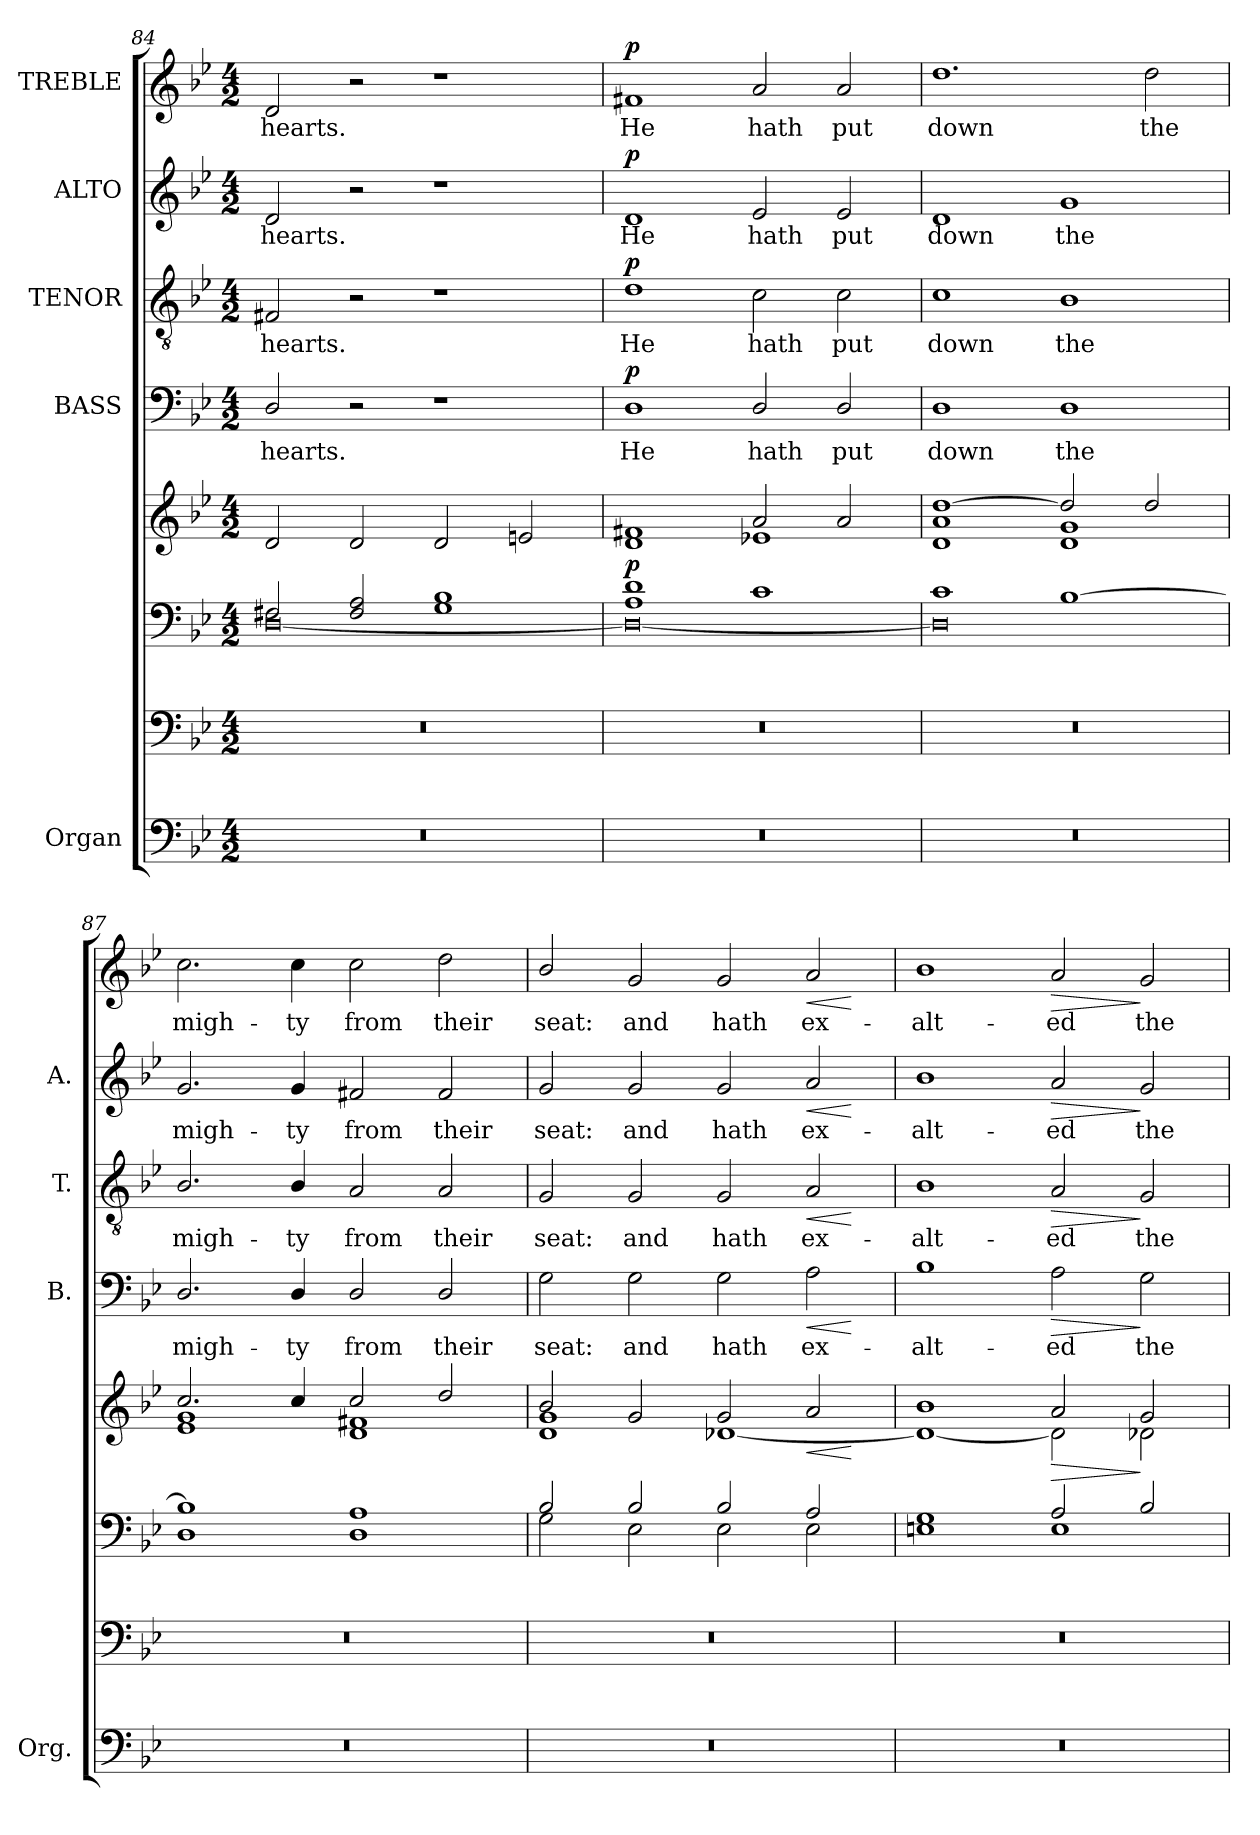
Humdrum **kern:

**kern	**kern	**kern	**kern	**dynam	**kern	**text	**dynam	**kern	**text	**dynam	**kern	**text	**dynam	**kern	**text	**dynam
*part5	*part5	*part5	*part5	*part5	*part4	*part4	*part4	*part3	*part3	*part3	*part2	*part2	*part2	*part1	*part1	*part1
*staff8	*staff7	*staff6	*staff5	*staff5/6/7/8	*staff4	*staff4	*staff4	*staff3	*staff3	*staff3	*staff2	*staff2	*staff2	*staff1	*staff1	*staff1
*I"Organ	*	*	*	*	*I"BASS	*	*	*I"TENOR	*	*	*I"ALTO	*	*	*I"TREBLE	*	*
*I'Org.	*	*	*	*	*I'B.	*	*	*I'T.	*	*	*I'A.	*	*	*	*	*
*clefF4	*clefF4	*clefF4	*clefG2	*	*clefF4	*	*	*clefGv2	*	*	*clefG2	*	*	*clefG2	*	*
*	*	*	*	*	*	*	*	*ITrd7c12	*	*	*	*	*	*	*	*
*k[b-e-]	*k[b-e-]	*k[b-e-]	*k[b-e-]	*	*k[b-e-]	*	*	*k[b-e-]	*	*	*k[b-e-]	*	*	*k[b-e-]	*	*
*B-:	*B-:	*B-:	*B-:	*	*B-:	*	*	*B-:	*	*	*B-:	*	*	*B-:	*	*
*M4/2	*M4/2	*M4/2	*M4/2	*	*M4/2	*	*	*M4/2	*	*	*M4/2	*	*	*M4/2	*	*
=84	=84	=84	=84	=84	=84	=84	=84	=84	=84	=84	=84	=84	=84	=84	=84	=84
!LO:N:vis=1	!LO:N:vis=1	!	!	!	!	!	!	!	!	!	!	!	!	!	!	!
*	*	*^	*	*	*	*	*	*	*	*	*	*	*	*	*	*
!	!	!	!	!	!	!	!LO:LY:b:color=#000000	!	!	!	!	!	!	!	!	!	!
!	!	!	!	!	!	!	!	!	!	!LO:LY:b:color=#000000	!	!	!	!	!	!	!
!	!	!	!	!	!	!	!	!	!	!	!	!	!LO:LY:b:color=#000000	!	!	!	!
!	!	!	!	!	!	!	!	!	!	!	!	!	!	!	!	!LO:LY:b:color=#000000	!
0r	0r	2F#Xi/	[0Di	2di/	.	2Di/	hearts.	.	2FF#Xi/	hearts.	.	2di/	hearts.	.	2di/	hearts.	.
.	.	2F#i/ 2Ai	.	2di/	.	2r	.	.	2r	.	.	2r	.	.	2r	.	.
.	.	1Gi 1B-i	.	2di/	.	1r	.	.	1r	.	.	1r	.	.	1r	.	.
.	.	.	.	2eni/	.	.	.	.	.	.	.	.	.	.	.	.	.
=85	=85	=85	=85	=85	=85	=85	=85	=85	=85	=85	=85	=85	=85	=85	=85	=85	=85
!LO:N:vis=1	!LO:N:vis=1	!	!	!	!	!	!	!	!	!	!	!	!	!	!	!	!
*	*	*	*	*^	*	*	*	*	*	*	*	*	*	*	*	*	*
!	!	!	!	!	!	!	!	!LO:LY:b:color=#000000	!	!	!	!	!	!	!	!	!	!
!	!	!	!	!	!	!	!	!	!	!	!LO:LY:b:color=#000000	!	!	!	!	!	!	!
!	!	!	!	!	!	!	!	!	!	!	!	!	!	!LO:LY:b:color=#000000	!	!	!	!
!	!	!	!	!	!	!	!	!	!	!	!	!	!	!	!	!	!LO:LY:b:color=#000000	!
0r	0r	1Ai 1di	0Di_	1f#Xi	1di	p	1Di	He	p	1Di	He	p	1di	He	p	1f#Xi	He	p
!	!	!	!	!	!	!	!	!LO:LY:b:color=#000000	!	!	!	!	!	!	!	!	!	!
!	!	!	!	!	!	!	!	!	!	!	!LO:LY:b:color=#000000	!	!	!	!	!	!	!
!	!	!	!	!	!	!	!	!	!	!	!	!	!	!LO:LY:b:color=#000000	!	!	!	!
!	!	!	!	!	!	!	!	!	!	!	!	!	!	!	!	!	!LO:LY:b:color=#000000	!
.	.	1ci	.	2ai/	1e-Xi	.	2Di/	hath	.	2Ci\	hath	.	2e-i/	hath	.	2ai/	hath	.
!	!	!	!	!	!	!	!	!LO:LY:b:color=#000000	!	!	!	!	!	!	!	!	!	!
!	!	!	!	!	!	!	!	!	!	!	!LO:LY:b:color=#000000	!	!	!	!	!	!	!
!	!	!	!	!	!	!	!	!	!	!	!	!	!	!LO:LY:b:color=#000000	!	!	!	!
!	!	!	!	!	!	!	!	!	!	!	!	!	!	!	!	!	!LO:LY:b:color=#000000	!
.	.	.	.	2ai/	.	.	2Di/	put	.	2Ci\	put	.	2e-i/	put	.	2ai/	put	.
=86	=86	=86	=86	=86	=86	=86	=86	=86	=86	=86	=86	=86	=86	=86	=86	=86	=86	=86
!LO:N:vis=1	!LO:N:vis=1	!	!	!	!	!	!	!	!	!	!	!	!	!	!	!	!	!
!	!	!	!	!	!	!	!	!LO:LY:b:color=#000000	!	!	!	!	!	!	!	!	!	!
!	!	!	!	!	!	!	!	!	!	!	!LO:LY:b:color=#000000	!	!	!	!	!	!	!
!	!	!	!	!	!	!	!	!	!	!	!	!	!	!LO:LY:b:color=#000000	!	!	!	!
!	!	!	!	!	!	!	!	!	!	!	!	!	!	!	!	!	!LO:LY:b:color=#000000	!
0r	0r	1ci	0Di]	[1ddi	1di 1ai	.	1Di	down	.	1Ci	down	.	1di	down	.	1.ddi	down	.
!	!	!	!	!	!	!	!	!LO:LY:b:color=#000000	!	!	!	!	!	!	!	!	!	!
!	!	!	!	!	!	!	!	!	!	!	!LO:LY:b:color=#000000	!	!	!	!	!	!	!
!	!	!	!	!	!	!	!	!	!	!	!	!	!	!LO:LY:b:color=#000000	!	!	!	!
.	.	[1B-i	.	2ddi/]	1di 1gi	.	1Di	the	.	1BB-i	the	.	1gi	the	.	.	.	.
!	!	!	!	!	!	!	!	!	!	!	!	!	!	!	!	!	!LO:LY:b:color=#000000	!
.	.	.	.	2ddi/	.	.	.	.	.	.	.	.	.	.	.	2ddi\	the	.
=87	=87	=87	=87	=87	=87	=87	=87	=87	=87	=87	=87	=87	=87	=87	=87	=87	=87	=87
!LO:N:vis=1	!LO:N:vis=1	!	!	!	!	!	!	!	!	!	!	!	!	!	!	!	!	!
!	!	!	!	!	!	!	!	!LO:LY:b:color=#000000	!	!	!	!	!	!	!	!	!	!
!	!	!	!	!	!	!	!	!	!	!	!LO:LY:b:color=#000000	!	!	!	!	!	!	!
!	!	!	!	!	!	!	!	!	!	!	!	!	!	!LO:LY:b:color=#000000	!	!	!	!
!	!	!	!	!	!	!	!	!	!	!	!	!	!	!	!	!	!LO:LY:b:color=#000000	!
0r	0r	1B-i]	1Di	2.cci/	1e-i 1gi	.	2.Di/	migh-	.	2.BB-i/	migh-	.	2.gi/	migh-	.	2.cci\	migh-	.
!	!	!	!	!	!	!	!	!LO:LY:b:color=#000000	!	!	!	!	!	!	!	!	!	!
!	!	!	!	!	!	!	!	!	!	!	!LO:LY:b:color=#000000	!	!	!	!	!	!	!
!	!	!	!	!	!	!	!	!	!	!	!	!	!	!LO:LY:b:color=#000000	!	!	!	!
!	!	!	!	!	!	!	!	!	!	!	!	!	!	!	!	!	!LO:LY:b:color=#000000	!
.	.	.	.	4cci/	.	.	4Di/	-ty	.	4BB-i/	-ty	.	4gi/	-ty	.	4cci\	-ty	.
!	!	!	!	!	!	!	!	!LO:LY:b:color=#000000	!	!	!	!	!	!	!	!	!	!
!	!	!	!	!	!	!	!	!	!	!	!LO:LY:b:color=#000000	!	!	!	!	!	!	!
!	!	!	!	!	!	!	!	!	!	!	!	!	!	!LO:LY:b:color=#000000	!	!	!	!
!	!	!	!	!	!	!	!	!	!	!	!	!	!	!	!	!	!LO:LY:b:color=#000000	!
.	.	1Ai	1Di	2cci/	1di 1f#Xi	.	2Di/	from	.	2AAi/	from	.	2f#Xi/	from	.	2cci\	from	.
!	!	!	!	!	!	!	!	!LO:LY:b:color=#000000	!	!	!	!	!	!	!	!	!	!
!	!	!	!	!	!	!	!	!	!	!	!LO:LY:b:color=#000000	!	!	!	!	!	!	!
!	!	!	!	!	!	!	!	!	!	!	!	!	!	!LO:LY:b:color=#000000	!	!	!	!
!	!	!	!	!	!	!	!	!	!	!	!	!	!	!	!	!	!LO:LY:b:color=#000000	!
.	.	.	.	2ddi/	.	.	2Di/	their	.	2AAi/	their	.	2f#i/	their	.	2ddi\	their	.
!!LO:PB:g=z
=88	=88	=88	=88	=88	=88	=88	=88	=88	=88	=88	=88	=88	=88	=88	=88	=88	=88	=88
!LO:N:vis=1	!LO:N:vis=1	!	!	!	!	!	!	!	!	!	!	!	!	!	!	!	!	!
!	!	!	!	!	!	!	!	!LO:LY:b:color=#000000	!	!	!	!	!	!	!	!	!	!
!	!	!	!	!	!	!	!	!	!	!	!LO:LY:b:color=#000000	!	!	!	!	!	!	!
!	!	!	!	!	!	!	!	!	!	!	!	!	!	!LO:LY:b:color=#000000	!	!	!	!
!	!	!	!	!	!	!	!	!	!	!	!	!	!	!	!	!	!LO:LY:b:color=#000000	!
0r	0r	2B-i/	2Gi\	2b-i/	1di 1gi	.	2Gi\	seat:	.	2GGi/	seat:	.	2gi/	seat:	.	2b-i/	seat:	.
!	!	!	!	!	!	!	!	!LO:LY:b:color=#000000	!	!	!	!	!	!	!	!	!	!
!	!	!	!	!	!	!	!	!	!	!	!LO:LY:b:color=#000000	!	!	!	!	!	!	!
!	!	!	!	!	!	!	!	!	!	!	!	!	!	!LO:LY:b:color=#000000	!	!	!	!
!	!	!	!	!	!	!	!	!	!	!	!	!	!	!	!	!	!LO:LY:b:color=#000000	!
.	.	2B-i/	2E-i\	2gi/	.	.	2Gi\	and	.	2GGi/	and	.	2gi/	and	.	2gi/	and	.
!	!	!	!	!	!	!	!	!LO:LY:b:color=#000000	!	!	!	!	!	!	!	!	!	!
!	!	!	!	!	!	!	!	!	!	!	!LO:LY:b:color=#000000	!	!	!	!	!	!	!
!	!	!	!	!	!	!	!	!	!	!	!	!	!	!LO:LY:b:color=#000000	!	!	!	!
!	!	!	!	!	!	!	!	!	!	!	!	!	!	!	!	!	!LO:LY:b:color=#000000	!
.	.	2B-i/	2E-i\	2gi/	[1d-Xi	.	2Gi\	hath	.	2GGi/	hath	.	2gi/	hath	.	2gi/	hath	.
!	!	!	!	!	!	!LO:HP:b	!	!	!	!	!	!	!	!	!	!	!	!
!	!	!	!	!	!	!	!	!LO:LY:b:color=#000000	!LO:HP:b	!	!	!	!	!	!	!	!	!
!	!	!	!	!	!	!	!	!	!	!	!LO:LY:b:color=#000000	!LO:HP:b	!	!	!	!	!	!
!	!	!	!	!	!	!	!	!	!	!	!	!	!	!LO:LY:b:color=#000000	!LO:HP:b	!	!	!
!	!	!	!	!	!	!	!	!	!	!	!	!	!	!	!	!	!LO:LY:b:color=#000000	!LO:HP:b
.	.	2Ai/	2E-i\	2ai/	.	<	2Ai\	ex-	<	2AAi/	ex-	<	2ai/	ex-	<	2ai/	ex-	<
*	*	*v	*v	*	*	*	*	*	*	*	*	*	*	*	*	*	*	*
*	*	*	*v	*v	*	*	*	*	*	*	*	*	*	*	*	*	*
.	.	.	.	[	.	.	[	.	.	[	.	.	[	.	.	[
=89	=89	=89	=89	=89	=89	=89	=89	=89	=89	=89	=89	=89	=89	=89	=89	=89
!LO:N:vis=1	!LO:N:vis=1	!	!	!	!	!	!	!	!	!	!	!	!	!	!	!
*	*	*^	*^	*	*	*	*	*	*	*	*	*	*	*	*	*
!	!	!	!	!	!	!	!	!LO:LY:b:color=#000000	!	!	!	!	!	!	!	!	!	!
!	!	!	!	!	!	!	!	!	!	!	!LO:LY:b:color=#000000	!	!	!	!	!	!	!
!	!	!	!	!	!	!	!	!	!	!	!	!	!	!LO:LY:b:color=#000000	!	!	!	!
!	!	!	!	!	!	!	!	!	!	!	!	!	!	!	!	!	!LO:LY:b:color=#000000	!
0r	0r	1Gi	1Eni	1b-i	1d-i_	.	1B-i	-alt-	.	1BB-i	-alt-	.	1b-i	-alt-	.	1b-i	-alt-	.
!	!	!	!	!	!	!LO:HP:b	!	!	!	!	!	!	!	!	!	!	!	!
!	!	!	!	!	!	!	!	!LO:LY:b:color=#000000	!LO:HP:b	!	!	!	!	!	!	!	!	!
!	!	!	!	!	!	!	!	!	!	!	!LO:LY:b:color=#000000	!LO:HP:b	!	!	!	!	!	!
!	!	!	!	!	!	!	!	!	!	!	!	!	!	!LO:LY:b:color=#000000	!LO:HP:b	!	!	!
!	!	!	!	!	!	!	!	!	!	!	!	!	!	!	!	!	!LO:LY:b:color=#000000	!LO:HP:b
.	.	2Ai/	1Ei	2ai/	2d-i\]	>	2Ai\	-ed	>	2AAi/	-ed	>	2ai/	-ed	>	2ai/	-ed	>
!	!	!	!	!	!	!	!	!LO:LY:b:color=#000000	!	!	!	!	!	!	!	!	!	!
!	!	!	!	!	!	!	!	!	!	!	!LO:LY:b:color=#000000	!	!	!	!	!	!	!
!	!	!	!	!	!	!	!	!	!	!	!	!	!	!LO:LY:b:color=#000000	!	!	!	!
!	!	!	!	!	!	!	!	!	!	!	!	!	!	!	!	!	!LO:LY:b:color=#000000	!
.	.	2B-i/	.	2gi/	2d-Xi\	]	2Gi\	the	]	2GGi/	the	]	2gi/	the	]	2gi/	the	]
*	*	*v	*v	*	*	*	*	*	*	*	*	*	*	*	*	*	*	*
*	*	*	*v	*v	*	*	*	*	*	*	*	*	*	*	*	*	*
=	=	=	=	=	=	=	=	=	=	=	=	=	=	=	=	=
*-	*-	*-	*-	*-	*-	*-	*-	*-	*-	*-	*-	*-	*-	*-	*-	*-
